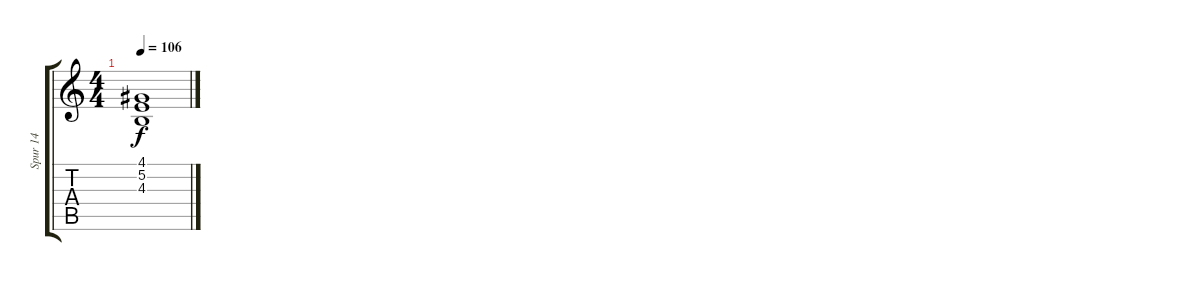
\track ("Spur 14" "Spur 14") {instrument orchestralharp}
\staff {score tabs}
\tuning (E4 B3 G3 D3 A2 E2) {hide}
\ts (4 4)
\tempo 106
\clef g2
\ks c
(4.1{t} 5.2{t} 4.3{t}).1{dy f}
